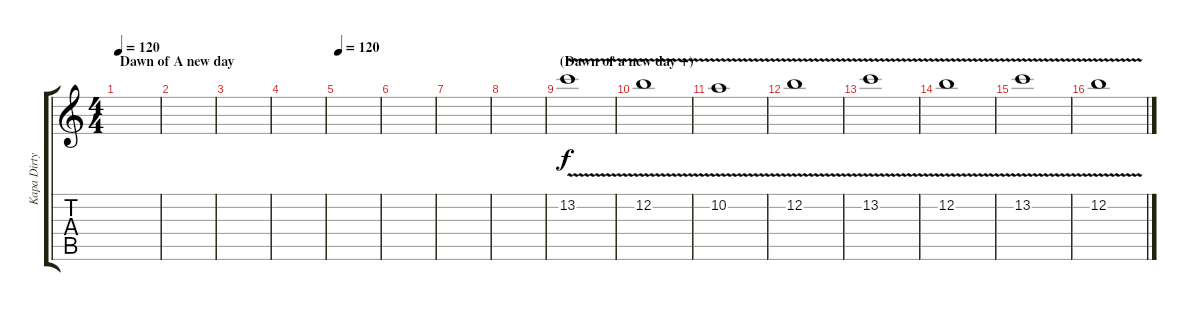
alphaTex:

\track ("Kapa Dirty" "Kapa Dirty") {instrument distortionguitar}
\staff {score tabs}
\tuning (E4 B3 G3 D3 A2 E2) {hide}
\ts (4 4)
\section ("" "Dawn of A new day")
\tempo 120
\clef g2
\ks c
|
|
|
|
\tempo 120
|
|
|
|
\section ("" "(Dawn of a new day +)")
13.2{v}.1 |
12.2{v}.1 |
10.2{v}.1 |
12.2{v}.1 |
13.2{v}.1 |
12.2{v}.1 |
13.2{v}.1 |
12.2{v}.1
